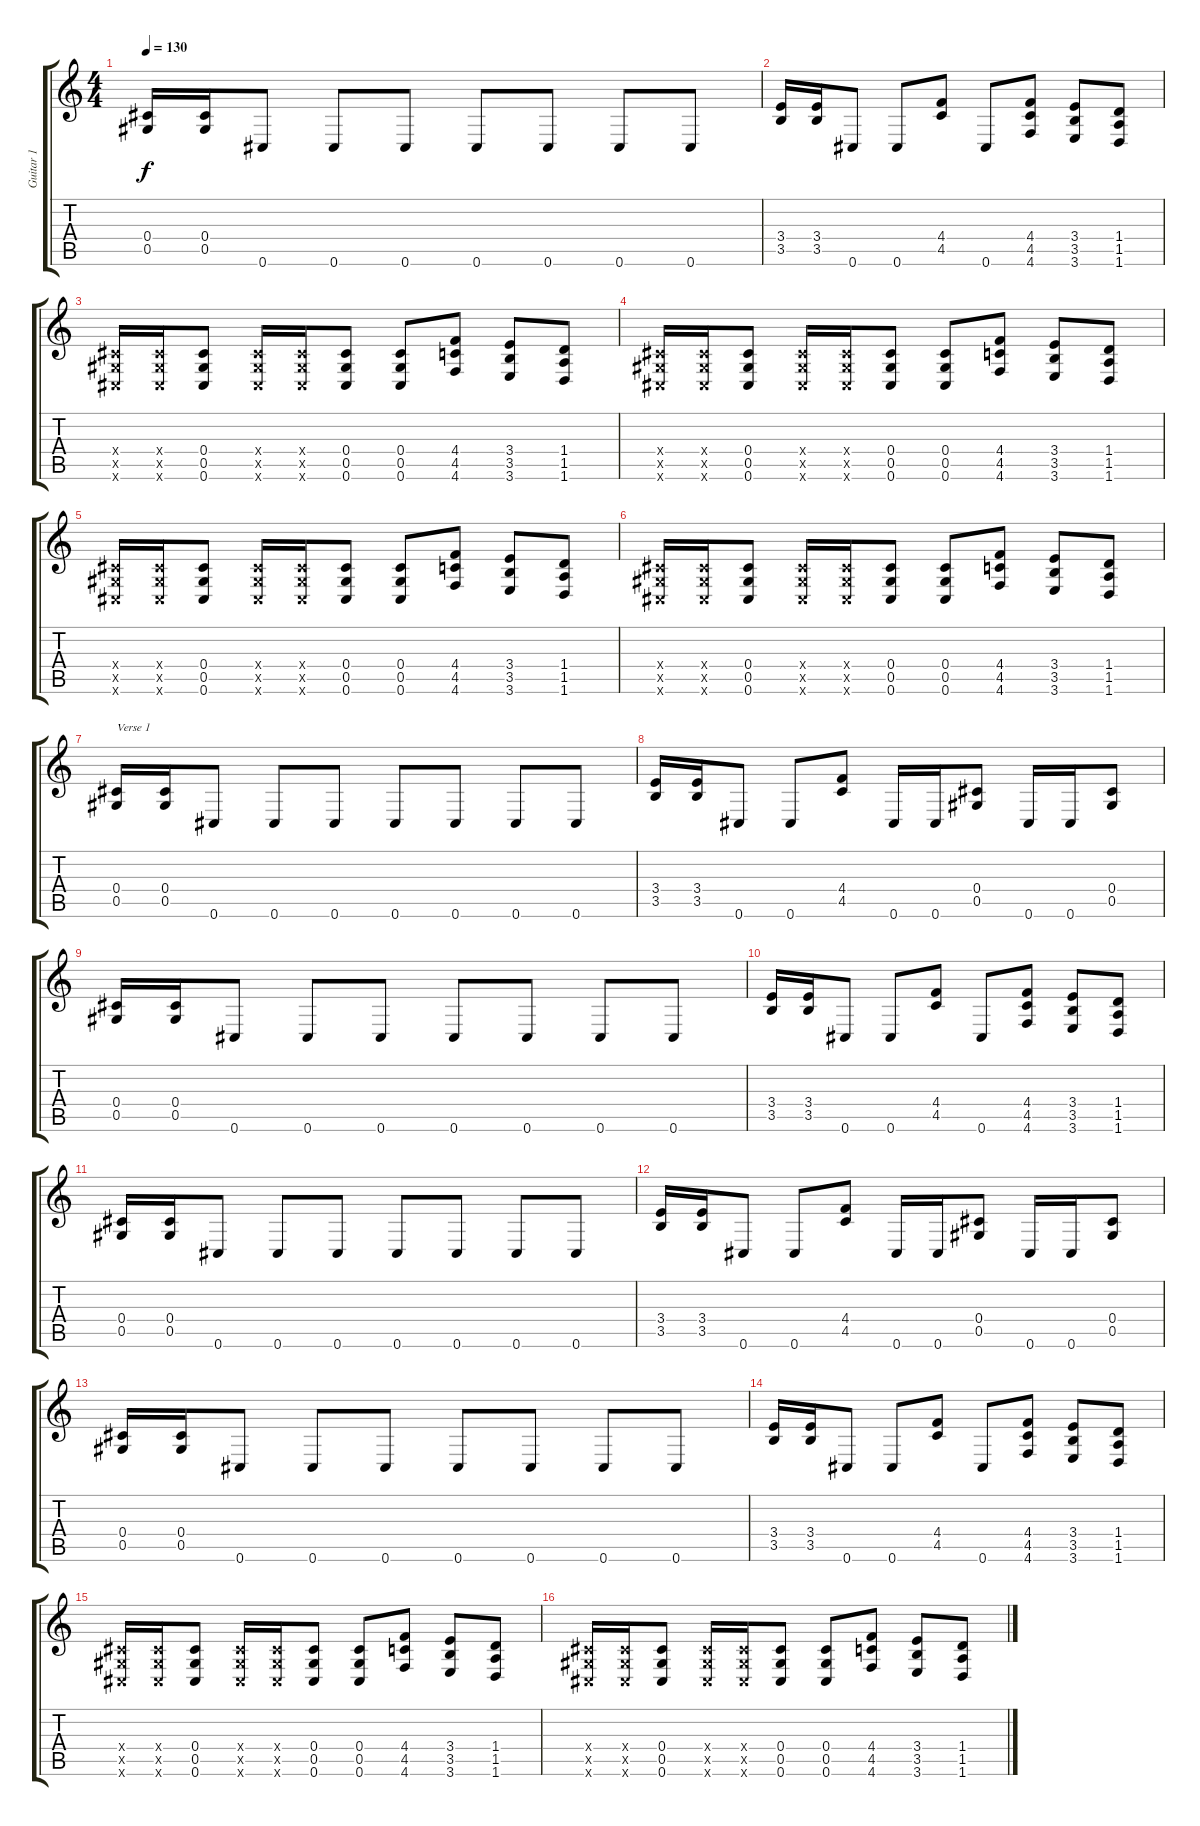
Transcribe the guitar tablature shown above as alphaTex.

\track ("Guitar 1" "Guitar 1") {instrument distortionguitar}
\staff {score tabs}
\tuning (Eb4 Bb3 Gb3 Db3 Ab2 Db2) {hide}
\ts (4 4)
\tempo 130
\clef g2
\ks c
(0.4 0.5).16{dy f} (0.4 0.5).16 0.6.8 0.6.8 0.6.8 0.6.8 0.6.8 0.6.8 0.6.8 |
(3.4 3.5).16 (3.4 3.5).16 0.6.8 0.6.8 (4.4 4.5).8 0.6.8 (4.4 4.5 4.6).8 (3.4 3.5 3.6).8 (1.4 1.5 1.6).8 |
(0.4{x} 0.5{x} 0.6{x}).16 (0.4{x} 0.5{x} 0.6{x}).16 (0.4 0.5 0.6).8 (0.4{x} 0.5{x} 0.6{x}).16 (0.4{x} 0.5{x} 0.6{x}).16 (0.4 0.5 0.6).8 (0.4 0.5 0.6).8 (4.4 4.5 4.6).8 (3.4 3.5 3.6).8 (1.4 1.5 1.6).8 |
(0.4{x} 0.5{x} 0.6{x}).16 (0.4{x} 0.5{x} 0.6{x}).16 (0.4 0.5 0.6).8 (0.4{x} 0.5{x} 0.6{x}).16 (0.4{x} 0.5{x} 0.6{x}).16 (0.4 0.5 0.6).8 (0.4 0.5 0.6).8 (4.4 4.5 4.6).8 (3.4 3.5 3.6).8 (1.4 1.5 1.6).8 |
(0.4{x} 0.5{x} 0.6{x}).16 (0.4{x} 0.5{x} 0.6{x}).16 (0.4 0.5 0.6).8 (0.4{x} 0.5{x} 0.6{x}).16 (0.4{x} 0.5{x} 0.6{x}).16 (0.4 0.5 0.6).8 (0.4 0.5 0.6).8 (4.4 4.5 4.6).8 (3.4 3.5 3.6).8 (1.4 1.5 1.6).8 |
(0.4{x} 0.5{x} 0.6{x}).16 (0.4{x} 0.5{x} 0.6{x}).16 (0.4 0.5 0.6).8 (0.4{x} 0.5{x} 0.6{x}).16 (0.4{x} 0.5{x} 0.6{x}).16 (0.4 0.5 0.6).8 (0.4 0.5 0.6).8 (4.4 4.5 4.6).8 (3.4 3.5 3.6).8 (1.4 1.5 1.6).8 |
(0.4 0.5).16{txt "Verse 1"} (0.4 0.5).16 0.6.8 0.6.8 0.6.8 0.6.8 0.6.8 0.6.8 0.6.8 |
(3.4 3.5).16 (3.4 3.5).16 0.6.8 0.6.8 (4.4 4.5).8 0.6.16 0.6.16 (0.4 0.5).8 0.6.16 0.6.16 (0.4 0.5).8 |
(0.4 0.5).16 (0.4 0.5).16 0.6.8 0.6.8 0.6.8 0.6.8 0.6.8 0.6.8 0.6.8 |
(3.4 3.5).16 (3.4 3.5).16 0.6.8 0.6.8 (4.4 4.5).8 0.6.8 (4.4 4.5 4.6).8 (3.4 3.5 3.6).8 (1.4 1.5 1.6).8 |
(0.4 0.5).16{txt " "} (0.4 0.5).16 0.6.8 0.6.8 0.6.8 0.6.8 0.6.8 0.6.8 0.6.8 |
(3.4 3.5).16 (3.4 3.5).16 0.6.8 0.6.8 (4.4 4.5).8 0.6.16 0.6.16 (0.4 0.5).8 0.6.16 0.6.16 (0.4 0.5).8 |
(0.4 0.5).16 (0.4 0.5).16 0.6.8 0.6.8 0.6.8 0.6.8 0.6.8 0.6.8 0.6.8 |
(3.4 3.5).16 (3.4 3.5).16 0.6.8 0.6.8 (4.4 4.5).8 0.6.8 (4.4 4.5 4.6).8 (3.4 3.5 3.6).8 (1.4 1.5 1.6).8 |
(0.4{x} 0.5{x} 0.6{x}).16 (0.4{x} 0.5{x} 0.6{x}).16 (0.4 0.5 0.6).8 (0.4{x} 0.5{x} 0.6{x}).16 (0.4{x} 0.5{x} 0.6{x}).16 (0.4 0.5 0.6).8 (0.4 0.5 0.6).8 (4.4 4.5 4.6).8 (3.4 3.5 3.6).8 (1.4 1.5 1.6).8 |
(0.4{x} 0.5{x} 0.6{x}).16 (0.4{x} 0.5{x} 0.6{x}).16 (0.4 0.5 0.6).8 (0.4{x} 0.5{x} 0.6{x}).16 (0.4{x} 0.5{x} 0.6{x}).16 (0.4 0.5 0.6).8 (0.4 0.5 0.6).8 (4.4 4.5 4.6).8 (3.4 3.5 3.6).8 (1.4 1.5 1.6).8
